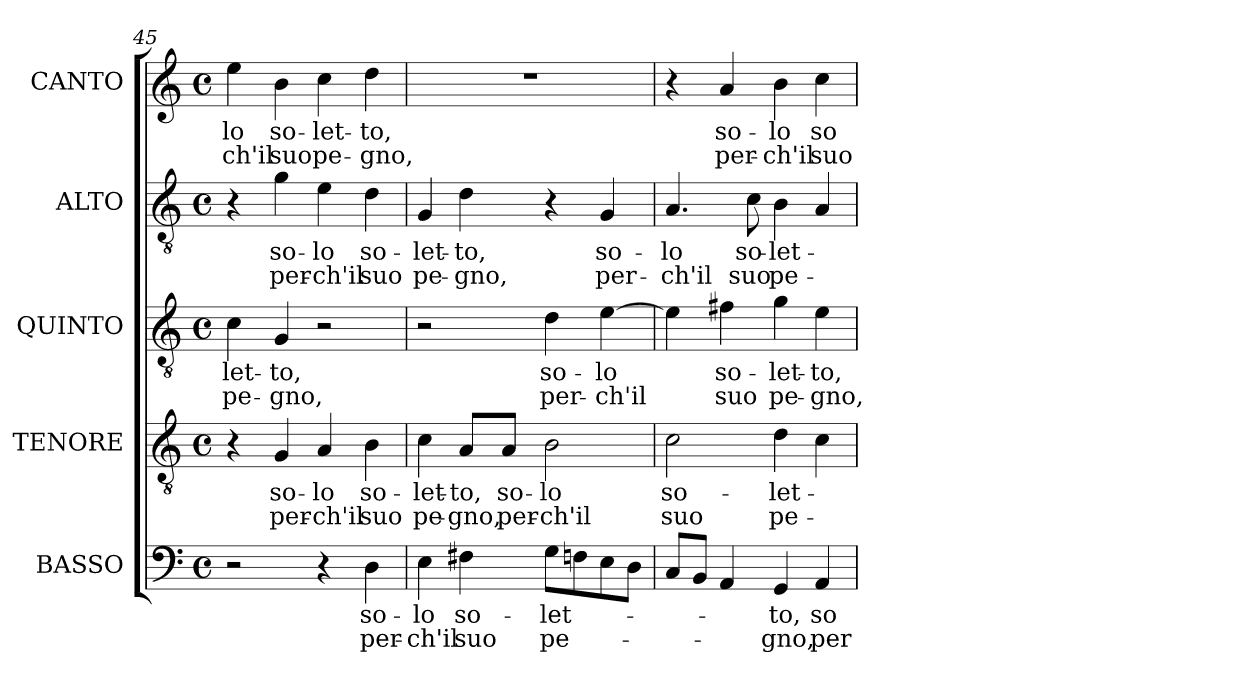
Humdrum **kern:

**kern	**text	**text	**kern	**text	**text	**kern	**text	**text	**kern	**text	**text	**kern	**text	**text
*part5	*part5	*part5	*part4	*part4	*part4	*part3	*part3	*part3	*part2	*part2	*part2	*part1	*part1	*part1
*staff5	*staff5	*staff5	*staff4	*staff4	*staff4	*staff3	*staff3	*staff3	*staff2	*staff2	*staff2	*staff1	*staff1	*staff1
*I"BASSO	*	*	*I"TENORE	*	*	*I"QUINTO	*	*	*I"ALTO	*	*	*I"CANTO	*	*
*I'B	*	*	*I'T	*	*	*	*	*	*I'A.	*	*	*	*	*
*clefF4	*	*	*clefGv2	*	*	*clefGv2	*	*	*clefGv2	*	*	*clefG2	*	*
*	*	*	*ITrd7c12	*	*	*ITrd7c12	*	*	*ITrd7c12	*	*	*	*	*
*k[]	*	*	*k[]	*	*	*k[]	*	*	*k[]	*	*	*k[]	*	*
*C:	*	*	*C:	*	*	*C:	*	*	*C:	*	*	*C:	*	*
*M4/4	*	*	*M4/4	*	*	*M4/4	*	*	*M4/4	*	*	*M4/4	*	*
*met(c)	*	*	*met(c)	*	*	*met(c)	*	*	*met(c)	*	*	*met(c)	*	*
=45	=45	=45	=45	=45	=45	=45	=45	=45	=45	=45	=45	=45	=45	=45
!	!	!	!	!	!	!	!LO:LY:b:color=#000000	!LO:LY:b:color=#000000	!	!	!	!	!	!
!	!	!	!	!	!	!	!	!	!	!	!	!	!LO:LY:b:color=#000000	!LO:LY:b:color=#000000
2r	.	.	4r	.	.	4Ci\	-let-	pe-	4r	.	.	4eei\	-lo	-ch'il
!	!	!	!	!LO:LY:b:color=#000000	!LO:LY:b:color=#000000	!	!	!	!	!	!	!	!	!
!	!	!	!	!	!	!	!LO:LY:b:color=#000000	!LO:LY:b:color=#000000	!	!	!	!	!	!
!	!	!	!	!	!	!	!	!	!	!LO:LY:b:color=#000000	!LO:LY:b:color=#000000	!	!	!
!	!	!	!	!	!	!	!	!	!	!	!	!	!LO:LY:b:color=#000000	!LO:LY:b:color=#000000
.	.	.	4GGi/	so-	per-	4GGi/	-to,	-gno,	4Gi\	so-	per-	4bi\	so-	suo
!	!	!	!	!LO:LY:b:color=#000000	!LO:LY:b:color=#000000	!	!	!	!	!	!	!	!	!
!	!	!	!	!	!	!	!	!	!	!LO:LY:b:color=#000000	!LO:LY:b:color=#000000	!	!	!
!	!	!	!	!	!	!	!	!	!	!	!	!	!LO:LY:b:color=#000000	!LO:LY:b:color=#000000
4r	.	.	4AAi/	-lo	-ch'il	2r	.	.	4Ei\	-lo	-ch'il	4cci\	-let-	pe-
!	!LO:LY:b:color=#000000	!LO:LY:b:color=#000000	!	!	!	!	!	!	!	!	!	!	!	!
!	!	!	!	!LO:LY:b:color=#000000	!LO:LY:b:color=#000000	!	!	!	!	!	!	!	!	!
!	!	!	!	!	!	!	!	!	!	!LO:LY:b:color=#000000	!LO:LY:b:color=#000000	!	!	!
!	!	!	!	!	!	!	!	!	!	!	!	!	!LO:LY:b:color=#000000	!LO:LY:b:color=#000000
4Di\	so-	per-	4BBi\	so-	suo	.	.	.	4Di\	so-	suo	4ddi\	-to,	-gno,
=46	=46	=46	=46	=46	=46	=46	=46	=46	=46	=46	=46	=46	=46	=46
!	!LO:LY:b:color=#000000	!LO:LY:b:color=#000000	!	!	!	!	!	!	!	!	!	!	!	!
!	!	!	!	!LO:LY:b:color=#000000	!LO:LY:b:color=#000000	!	!	!	!	!	!	!	!	!
!	!	!	!	!	!	!	!	!	!	!LO:LY:b:color=#000000	!LO:LY:b:color=#000000	!	!	!
4Ei\	-lo	-ch'il	4Ci\	-let-	pe-	2r	.	.	4GGi/	-let-	pe-	1r	.	.
!	!LO:LY:b:color=#000000	!LO:LY:b:color=#000000	!	!	!	!	!	!	!	!	!	!	!	!
!	!	!	!	!LO:LY:b:color=#000000	!LO:LY:b:color=#000000	!	!	!	!	!	!	!	!	!
!	!	!	!	!	!	!	!	!	!	!LO:LY:b:color=#000000	!LO:LY:b:color=#000000	!	!	!
4F#Xi\	so-	suo	8AAi/L	-to,	-gno,	.	.	.	4Di\	-to,	-gno,	.	.	.
!	!	!	!	!LO:LY:b:color=#000000	!LO:LY:b:color=#000000	!	!	!	!	!	!	!	!	!
.	.	.	8AAi/J	so-	per-	.	.	.	.	.	.	.	.	.
!	!LO:LY:b:color=#000000	!LO:LY:b:color=#000000	!	!	!	!	!	!	!	!	!	!	!	!
!	!	!	!	!LO:LY:b:color=#000000	!LO:LY:b:color=#000000	!	!	!	!	!	!	!	!	!
!	!	!	!	!	!	!	!LO:LY:b:color=#000000	!LO:LY:b:color=#000000	!	!	!	!	!	!
8Gi\L	-let-	pe-	2BBi\	-lo	-ch'il	4Di\	so-	per-	4r	.	.	.	.	.
8Fni\	.	.	.	.	.	.	.	.	.	.	.	.	.	.
!	!	!	!	!	!	!	!LO:LY:b:color=#000000	!LO:LY:b:color=#000000	!	!	!	!	!	!
!	!	!	!	!	!	!	!	!	!	!LO:LY:b:color=#000000	!LO:LY:b:color=#000000	!	!	!
8Ei\	.	.	.	.	.	[>4Ei\	-lo	-ch'il	4GGi/	so-	per-	.	.	.
8Di\J	.	.	.	.	.	.	.	.	.	.	.	.	.	.
!!LO:LB:g=z
=47	=47	=47	=47	=47	=47	=47	=47	=47	=47	=47	=47	=47	=47	=47
!	!	!	!	!LO:LY:b:color=#000000	!LO:LY:b:color=#000000	!	!	!	!	!	!	!	!	!
!	!	!	!	!	!	!	!	!	!	!LO:LY:b:color=#000000	!LO:LY:b:color=#000000	!	!	!
8Ci/L	.	.	2Ci\	so-	suo	4Ei\]	.	.	4.AAi/	-lo	-ch'il	4r	.	.
8BBi/J	.	.	.	.	.	.	.	.	.	.	.	.	.	.
!	!	!	!	!	!	!	!LO:LY:b:color=#000000	!LO:LY:b:color=#000000	!	!	!	!	!	!
!	!	!	!	!	!	!	!	!	!	!	!	!	!LO:LY:b:color=#000000	!LO:LY:b:color=#000000
4AAi/	.	.	.	.	.	4F#Xi\	so-	suo	.	.	.	4ai/	so-	per-
!	!	!	!	!	!	!	!	!	!	!LO:LY:b:color=#000000	!LO:LY:b:color=#000000	!	!	!
.	.	.	.	.	.	.	.	.	8Ci\	so-	suo	.	.	.
!	!LO:LY:b:color=#000000	!LO:LY:b:color=#000000	!	!	!	!	!	!	!	!	!	!	!	!
!	!	!	!	!LO:LY:b:color=#000000	!LO:LY:b:color=#000000	!	!	!	!	!	!	!	!	!
!	!	!	!	!	!	!	!LO:LY:b:color=#000000	!LO:LY:b:color=#000000	!	!	!	!	!	!
!	!	!	!	!	!	!	!	!	!	!LO:LY:b:color=#000000	!LO:LY:b:color=#000000	!	!	!
!	!	!	!	!	!	!	!	!	!	!	!	!	!LO:LY:b:color=#000000	!LO:LY:b:color=#000000
4GGi/	-to,	-gno,	4Di\	-let-	pe-	4Gi\	-let-	pe-	4BBi\	-let-	pe-	4bi\	-lo	-ch'il
!	!LO:LY:b:color=#000000	!LO:LY:b:color=#000000	!	!	!	!	!	!	!	!	!	!	!	!
!	!	!	!	!	!	!	!LO:LY:b:color=#000000	!LO:LY:b:color=#000000	!	!	!	!	!	!
!	!	!	!	!	!	!	!	!	!	!	!	!	!LO:LY:b:color=#000000	!LO:LY:b:color=#000000
4AAi/	so-	per-	4Ci\	.	.	4Ei\	-to,	-gno,	4AAi/	.	.	4cci\	so-	suo
=	=	=	=	=	=	=	=	=	=	=	=	=	=	=
*-	*-	*-	*-	*-	*-	*-	*-	*-	*-	*-	*-	*-	*-	*-
